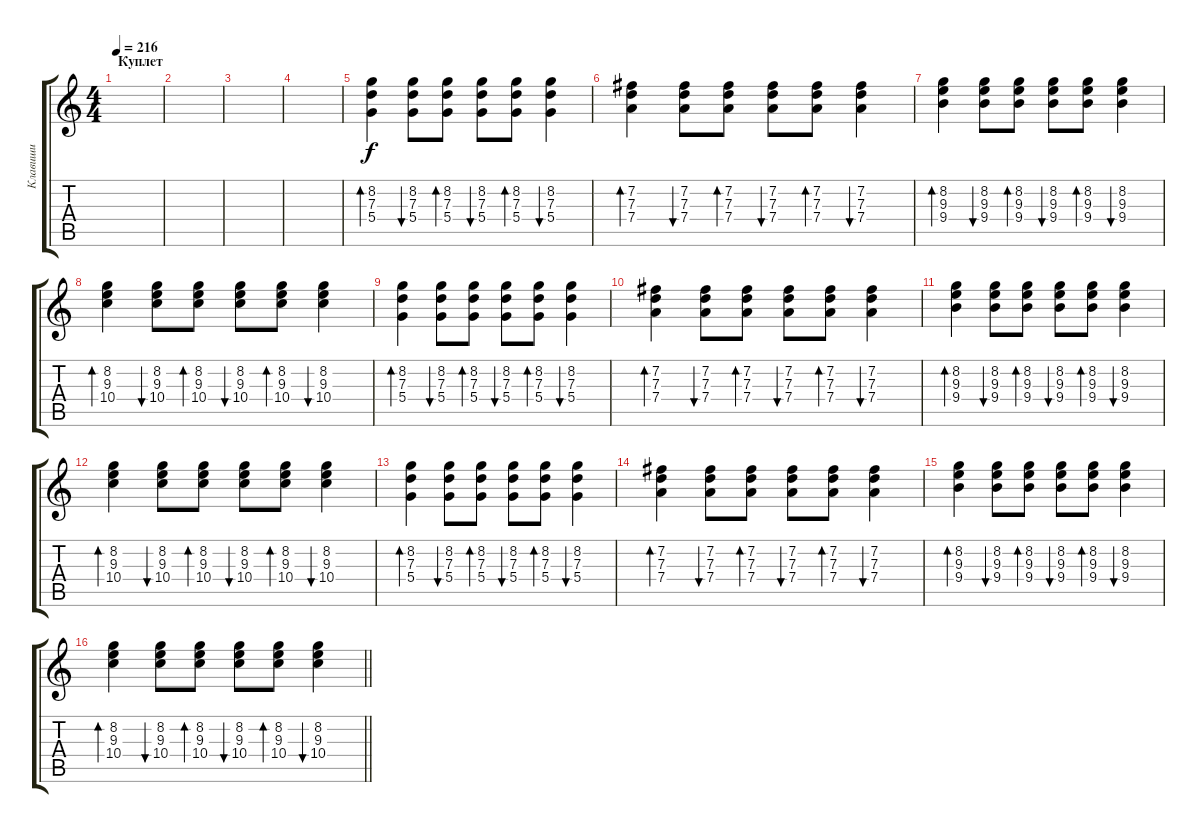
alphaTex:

\track ("Клавиши" "Клавиши") {instrument electricguitarjazz}
\staff {score tabs}
\tuning (E4 B3 G3 D3 A2 E2) {hide}
\ts (4 4)
\section ("" "Куплет")
\tempo 216
\clef g2
\ks c
|
|
|
|
(8.2 7.3 5.4).4{bd 60} (8.2 7.3 5.4).8{bu 60} (8.2 7.3 5.4).8{bd 60} (8.2 7.3 5.4).8{bu 60} (8.2 7.3 5.4).8{bd 60} (8.2 7.3 5.4).4{bu 60} |
(7.2 7.3 7.4).4{bd 60} (7.2 7.3 7.4).8{bu 60} (7.2 7.3 7.4).8{bd 60} (7.2 7.3 7.4).8{bu 60} (7.2 7.3 7.4).8{bd 60} (7.2 7.3 7.4).4{bu 60} |
(8.2 9.3 9.4).4{bd 60} (8.2 9.3 9.4).8{bu 60} (8.2 9.3 9.4).8{bd 60} (8.2 9.3 9.4).8{bu 60} (8.2 9.3 9.4).8{bd 60} (8.2 9.3 9.4).4{bu 60} |
(8.2 9.3 10.4).4{bd 60} (8.2 9.3 10.4).8{bu 60} (8.2 9.3 10.4).8{bd 60} (8.2 9.3 10.4).8{bu 60} (8.2 9.3 10.4).8{bd 60} (8.2 9.3 10.4).4{bu 60} |
(8.2 7.3 5.4).4{bd 60} (8.2 7.3 5.4).8{bu 60} (8.2 7.3 5.4).8{bd 60} (8.2 7.3 5.4).8{bu 60} (8.2 7.3 5.4).8{bd 60} (8.2 7.3 5.4).4{bu 60} |
(7.2 7.3 7.4).4{bd 60} (7.2 7.3 7.4).8{bu 60} (7.2 7.3 7.4).8{bd 60} (7.2 7.3 7.4).8{bu 60} (7.2 7.3 7.4).8{bd 60} (7.2 7.3 7.4).4{bu 60} |
(8.2 9.3 9.4).4{bd 60} (8.2 9.3 9.4).8{bu 60} (8.2 9.3 9.4).8{bd 60} (8.2 9.3 9.4).8{bu 60} (8.2 9.3 9.4).8{bd 60} (8.2 9.3 9.4).4{bu 60} |
(8.2 9.3 10.4).4{bd 60} (8.2 9.3 10.4).8{bu 60} (8.2 9.3 10.4).8{bd 60} (8.2 9.3 10.4).8{bu 60} (8.2 9.3 10.4).8{bd 60} (8.2 9.3 10.4).4{bu 60} |
(8.2 7.3 5.4).4{bd 60} (8.2 7.3 5.4).8{bu 60} (8.2 7.3 5.4).8{bd 60} (8.2 7.3 5.4).8{bu 60} (8.2 7.3 5.4).8{bd 60} (8.2 7.3 5.4).4{bu 60} |
(7.2 7.3 7.4).4{bd 60} (7.2 7.3 7.4).8{bu 60} (7.2 7.3 7.4).8{bd 60} (7.2 7.3 7.4).8{bu 60} (7.2 7.3 7.4).8{bd 60} (7.2 7.3 7.4).4{bu 60} |
(8.2 9.3 9.4).4{bd 60} (8.2 9.3 9.4).8{bu 60} (8.2 9.3 9.4).8{bd 60} (8.2 9.3 9.4).8{bu 60} (8.2 9.3 9.4).8{bd 60} (8.2 9.3 9.4).4{bu 60} |
\barLineRight lightlight
(8.2 9.3 10.4).4{bd 60} (8.2 9.3 10.4).8{bu 60} (8.2 9.3 10.4).8{bd 60} (8.2 9.3 10.4).8{bu 60} (8.2 9.3 10.4).8{bd 60} (8.2 9.3 10.4).4{bu 60}
